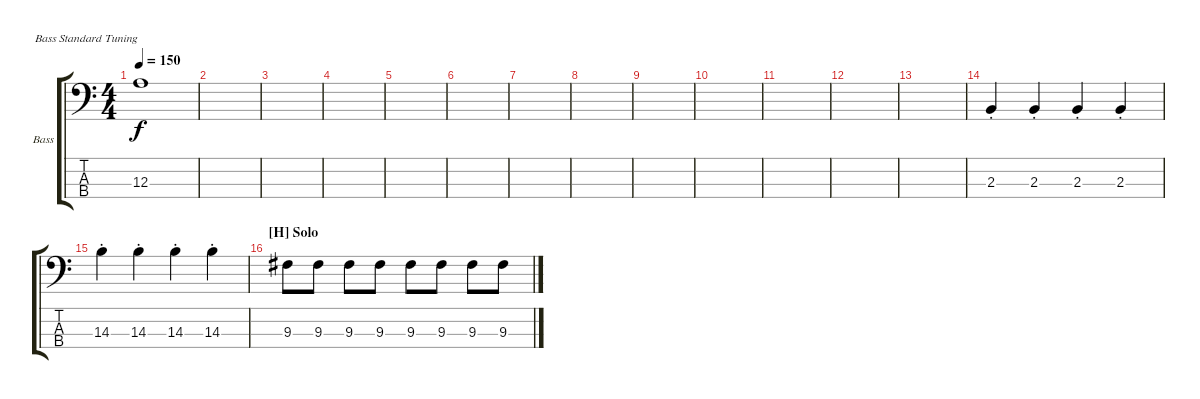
\defaultSystemsLayout 4
\bracketExtendMode groupsimilarinstruments
\firstSystemTrackNameOrientation horizontal
\otherSystemsTrackNameOrientation horizontal
\track ("Bass" "Bass") {instrument electricbassfinger}
\staff {score tabs}
\tuning (G2 D2 A1 E1)
\ts (4 4)
\tempo 150
\clef f4
\scale
0.333333
\ks c
12.3{t}.1{dy f} |
\scale
0.333333 |
\scale
0.333333 |
\scale
0.333333 |
\scale
0.333333 |
\scale
0.333333 |
\scale
0.333333 |
\scale
0.333333 |
\scale
0.333333 |
\scale
0.333333 |
\scale
0.333333 |
\scale
0.333333 |
\scale
0.333333 |
\scale
0.333333 2.3{st}.4 2.3{st}.4 2.3{st}.4 2.3{st}.4 |
\scale
0.333333 14.3{st}.4 14.3{st}.4 14.3{st}.4 14.3{st}.4 |
\section ("H" "Solo")
\scale
0.333333 9.3.8 9.3.8 9.3.8 9.3.8 9.3.8 9.3.8 9.3.8 9.3.8
